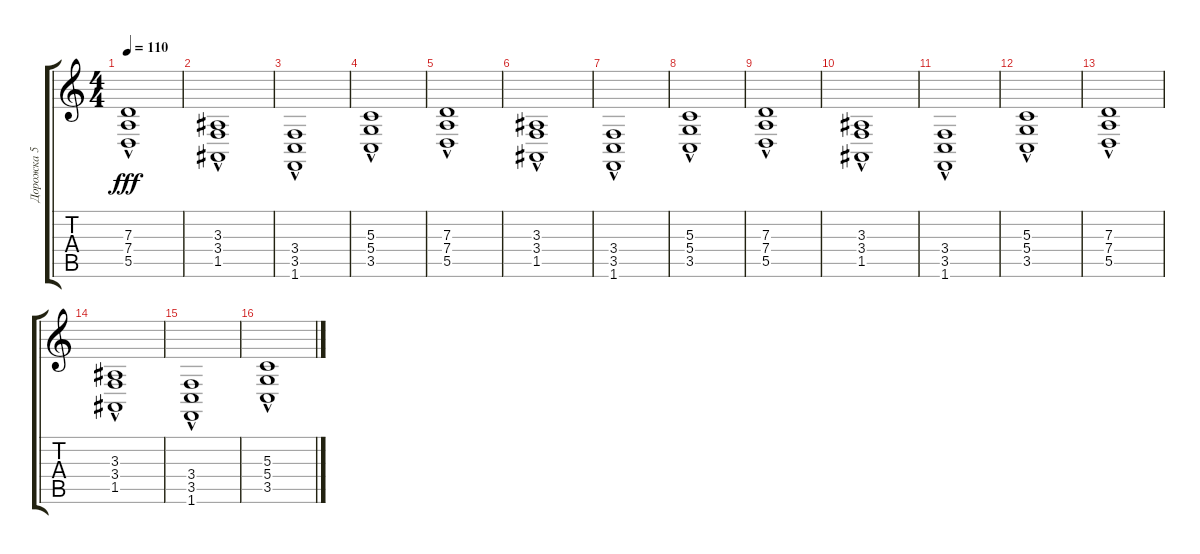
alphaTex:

\track ("Дорожка 5" "Дорожка 5") {instrument stringensemble1}
\staff {score tabs}
\tuning (E4 B3 G3 D3 A2 E2) {hide}
\ts (4 4)
\tempo 110
\clef g2
\ks c
(7.3{hac} 7.4{hac} 5.5{hac}).1{dy fff} |
(3.3{hac} 3.4{hac} 1.5{hac}).1 |
(3.4{hac} 3.5{hac} 1.6{hac}).1 |
(5.3{hac} 5.4{hac} 3.5{hac}).1 |
(7.3{hac} 7.4{hac} 5.5{hac}).1 |
(3.3{hac} 3.4{hac} 1.5{hac}).1 |
(3.4{hac} 3.5{hac} 1.6{hac}).1 |
(5.3{hac} 5.4{hac} 3.5{hac}).1 |
(7.3{hac} 7.4{hac} 5.5{hac}).1 |
(3.3{hac} 3.4{hac} 1.5{hac}).1 |
(3.4{hac} 3.5{hac} 1.6{hac}).1 |
(5.3{hac} 5.4{hac} 3.5{hac}).1 |
(7.3{hac} 7.4{hac} 5.5{hac}).1 |
(3.3{hac} 3.4{hac} 1.5{hac}).1 |
(3.4{hac} 3.5{hac} 1.6{hac}).1 |
(5.3{hac} 5.4{hac} 3.5{hac}).1
